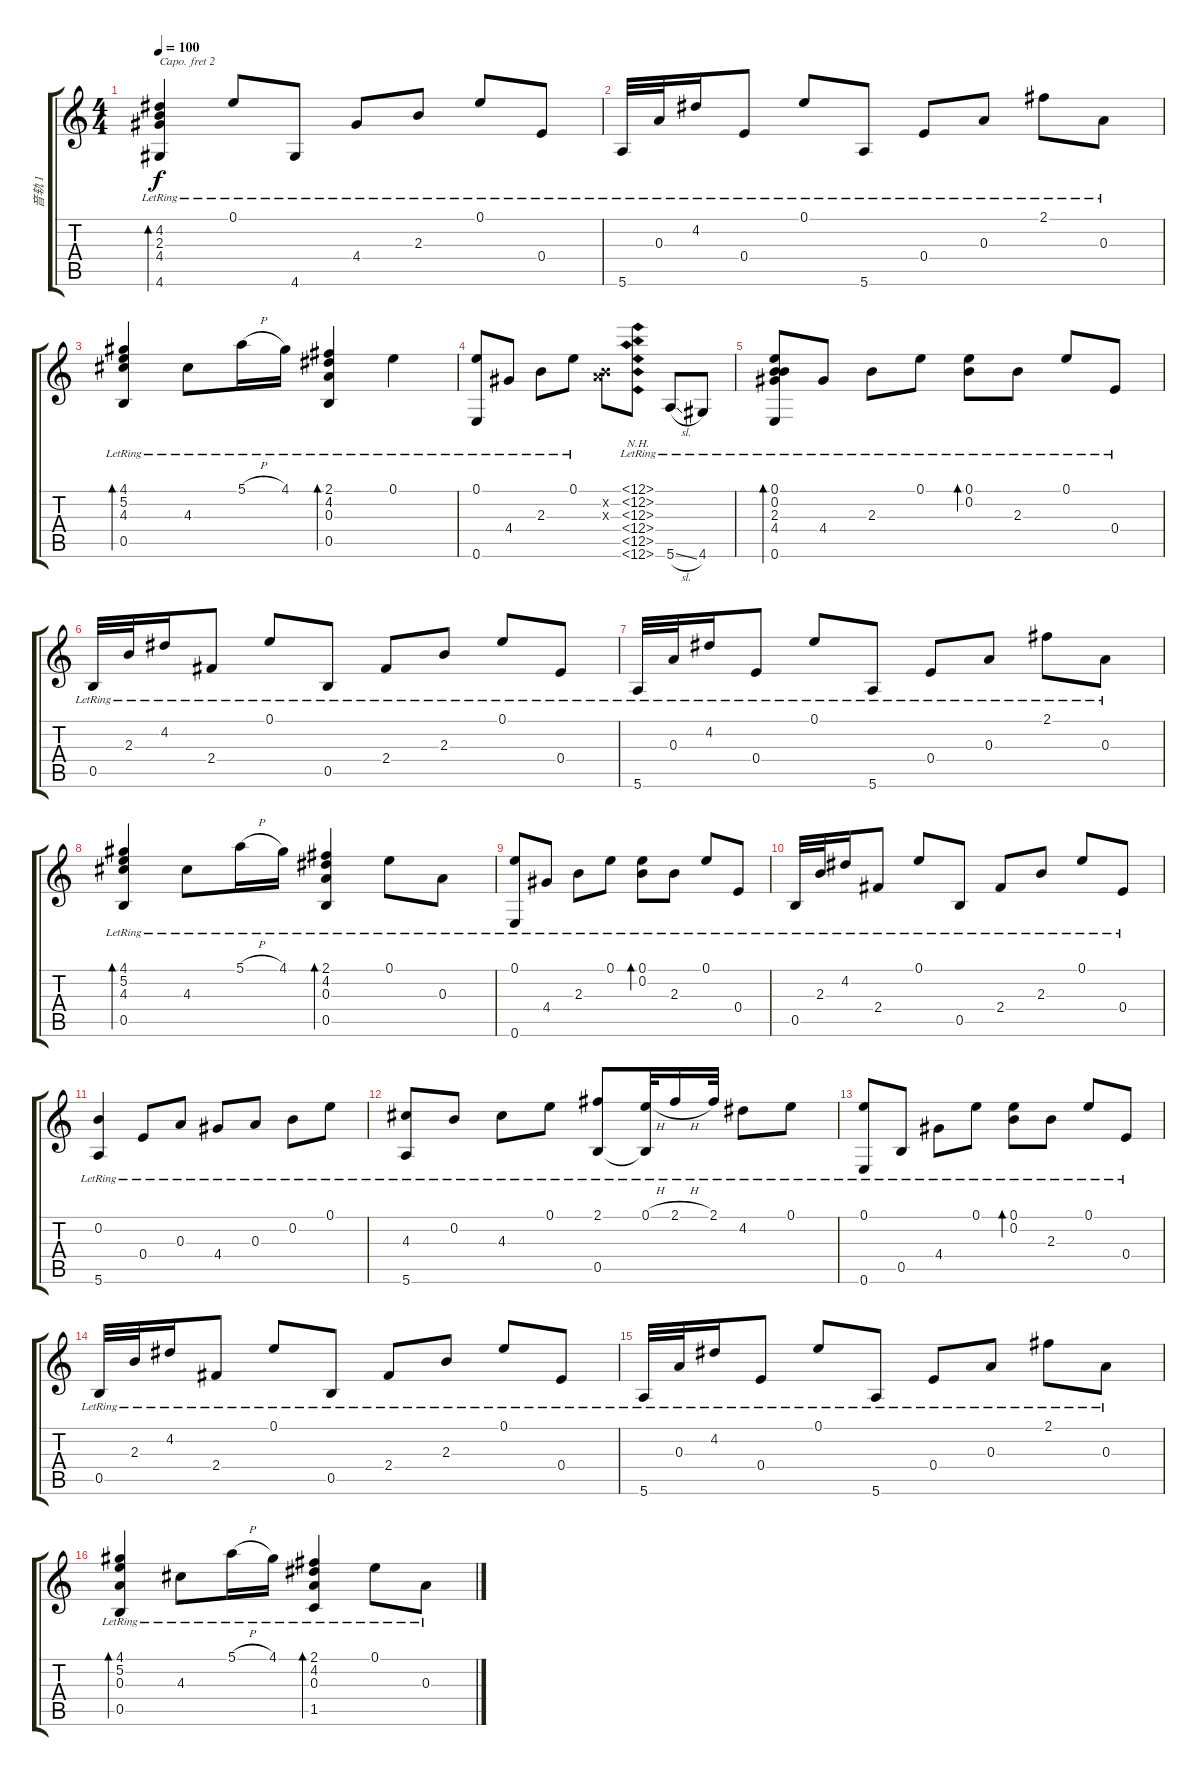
\track ("音轨 1" "音轨 1") {instrument acousticguitarsteel}
\staff {score tabs}
\capo 2
\tuning (D4 A3 G3 D3 A2 D2) {hide}
\ts (4 4)
\tempo 100
\clef g2
\ks c
(4.2{lr} 2.3{lr} 4.4{lr} 4.6{lr}).4{bd 60 dy f} 0.1{lr}.8 4.6{lr}.8 4.4{lr}.8 2.3{lr}.8 0.1{lr}.8 0.4{lr}.8 |
5.6{lr}.32 0.3{lr}.32 4.2{lr}.16 0.4{lr}.8 0.1{lr}.8 5.6{lr}.8 0.4{lr}.8 0.3{lr}.8 2.1{lr}.8 0.3{lr}.8 |
(4.1{lr} 5.2{lr} 4.3{lr} 0.5{lr}).4{bd 60} 4.3{lr}.8 5.1{h lr}.16 4.1{lr}.16 (2.1{lr} 4.2{lr} 0.3{lr} 0.5{lr}).4{bd 60} 0.1{lr}.4 |
(0.1{lr} 0.6{lr}).8 4.4{lr}.8 2.3{lr}.8 0.1{lr}.8 (0.2{x} 0.3{x}).8 (12.1{nh lr} 12.2{nh lr} 12.3{nh lr} 12.4{nh lr} 12.5{nh lr} 12.6{nh lr}).8 5.6{sl lr}.8 4.6{lr}.8 |
(0.1{lr} 0.2{lr} 2.3{lr} 4.4{lr} 0.6{lr}).8{bd 60} 4.4{lr}.8 2.3{lr}.8 0.1{lr}.8 (0.1{lr} 0.2{lr}).8{bd 60} 2.3{lr}.8 0.1{lr}.8 0.4{lr}.8 |
0.5{lr}.32 2.3{lr}.32 4.2{lr}.16 2.4{lr}.8 0.1{lr}.8 0.5{lr}.8 2.4{lr}.8 2.3{lr}.8 0.1{lr}.8 0.4{lr}.8 |
5.6{lr}.32 0.3{lr}.32 4.2{lr}.16 0.4{lr}.8 0.1{lr}.8 5.6{lr}.8 0.4{lr}.8 0.3{lr}.8 2.1{lr}.8 0.3{lr}.8 |
(4.1{lr} 5.2{lr} 4.3{lr} 0.5{lr}).4{bd 60} 4.3{lr}.8 5.1{h lr}.16 4.1{lr}.16 (2.1{lr} 4.2{lr} 0.3{lr} 0.5{lr}).4{bd 60} 0.1{lr}.8 0.3{lr}.8 |
(0.1{lr} 0.6{lr}).8 4.4{lr}.8 2.3{lr}.8 0.1{lr}.8 (0.1{lr} 0.2{lr}).8{bd 60} 2.3{lr}.8 0.1{lr}.8 0.4{lr}.8 |
0.5{lr}.32 2.3{lr}.32 4.2{lr}.16 2.4{lr}.8 0.1{lr}.8 0.5{lr}.8 2.4{lr}.8 2.3{lr}.8 0.1{lr}.8 0.4{lr}.8 |
(0.2{lr} 5.6{lr}).4 0.4{lr}.8 0.3{lr}.8 4.4{lr}.8 0.3{lr}.8 0.2{lr}.8 0.1{lr}.8 |
(4.3{lr} 5.6{lr}).8 0.2{lr}.8 4.3{lr}.8 0.1{lr}.8 (2.1{lr} 0.5{lr}).8 (0.1{h lr} 0.5{t}).32 2.1{h lr}.16 2.1{lr}.32 4.2{lr}.8 0.1{lr}.8 |
(0.1{lr} 0.6{lr}).8 0.5{lr}.8 4.4{lr}.8 0.1{lr}.8 (0.1{lr} 0.2{lr}).8{bd 60} 2.3{lr}.8 0.1{lr}.8 0.4{lr}.8 |
0.5{lr}.32 2.3{lr}.32 4.2{lr}.16 2.4{lr}.8 0.1{lr}.8 0.5{lr}.8 2.4{lr}.8 2.3{lr}.8 0.1{lr}.8 0.4{lr}.8 |
5.6{lr}.32 0.3{lr}.32 4.2{lr}.16 0.4{lr}.8 0.1{lr}.8 5.6{lr}.8 0.4{lr}.8 0.3{lr}.8 2.1{lr}.8 0.3{lr}.8 |
(4.1{lr} 5.2{lr} 0.3{lr} 0.5{lr}).4{bd 60} 4.3{lr}.8 5.1{h lr}.16 4.1{lr}.16 (2.1{lr} 4.2{lr} 0.3{lr} 1.5{lr}).4{bd 60} 0.1{lr}.8 0.3{lr}.8
